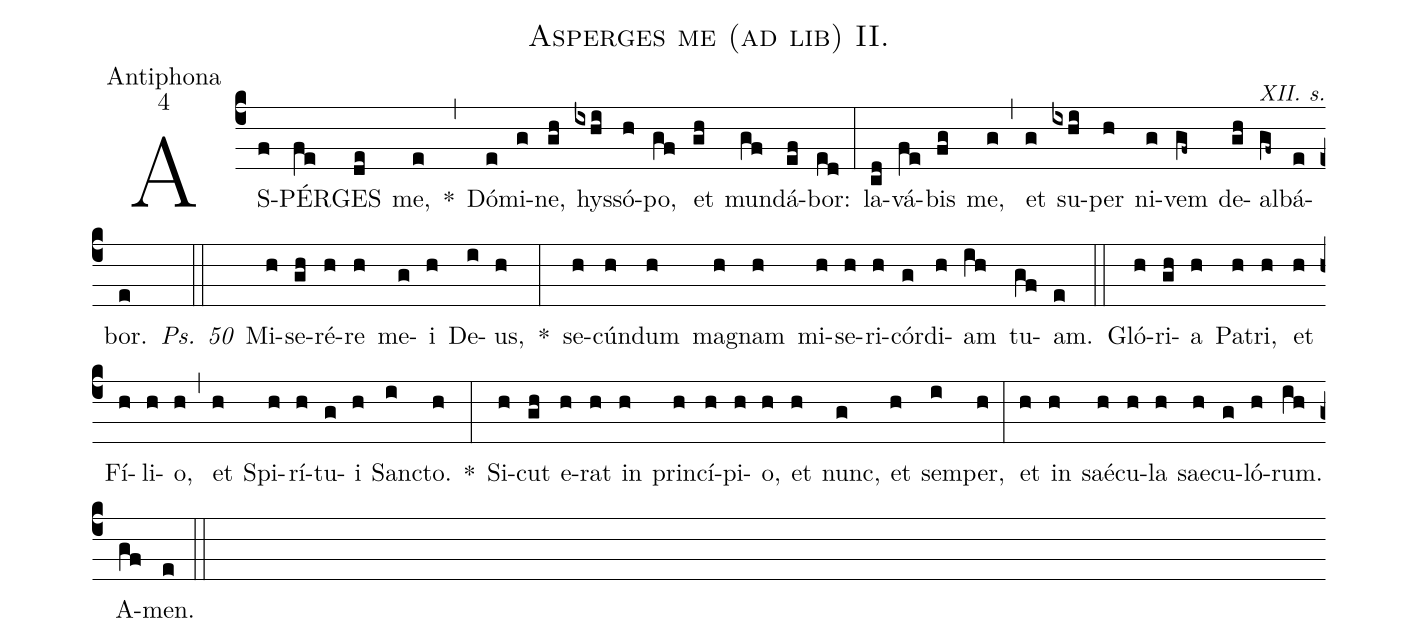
name:Asperges me (ad lib) II.;
office-part:Antiphona;
mode:4;
commentary:XII. s.;
%%
(c4) AS(f)PÉR(fe)GES(de) me,(e) *(,) Dó(e)mi(g)ne,(gh) hys(ixhi)só(h)po,(gf) et(gh) mun(gf)dá(ef)bor:(ed) (:) la(cd)vá(fe)bis(fg) me,(g) (,) et(g) su(ixhi)per(h) ni(g)vem(gf~) de(gh)al(gf~)bá(e)bor.(e) <i>Ps. 50</i>(::) Mi(h)se(gh)ré(h)re(h) me(g)i(h) De(i)us,(h) *(:) se(h)cún(h)dum(h) ma(h)gnam(h) mi(h)se(h)ri(h)cór(g)di(h)am(ih) tu(gf)am.(e) (::) Gló(h)ri(gh)a(h) Pa(h)tri,(h) et(h) Fí(h)li(h)o,(h) (,) et(h) Spi(h)rí(h)tu(g)i(h) Sanc(i)to.(h) *(:) Si(h)cut(gh) e(h)rat(h) in(h) prin(h)cí(h)pi(h)o,(h) et(h) nunc,(g) et(h) sem(i)per,(h) (:) et(h) in(h) saé(h)cu(h)la(h) sae(h)cu(g)ló(h)rum.(ih) A(gf)men.(e) (::)
